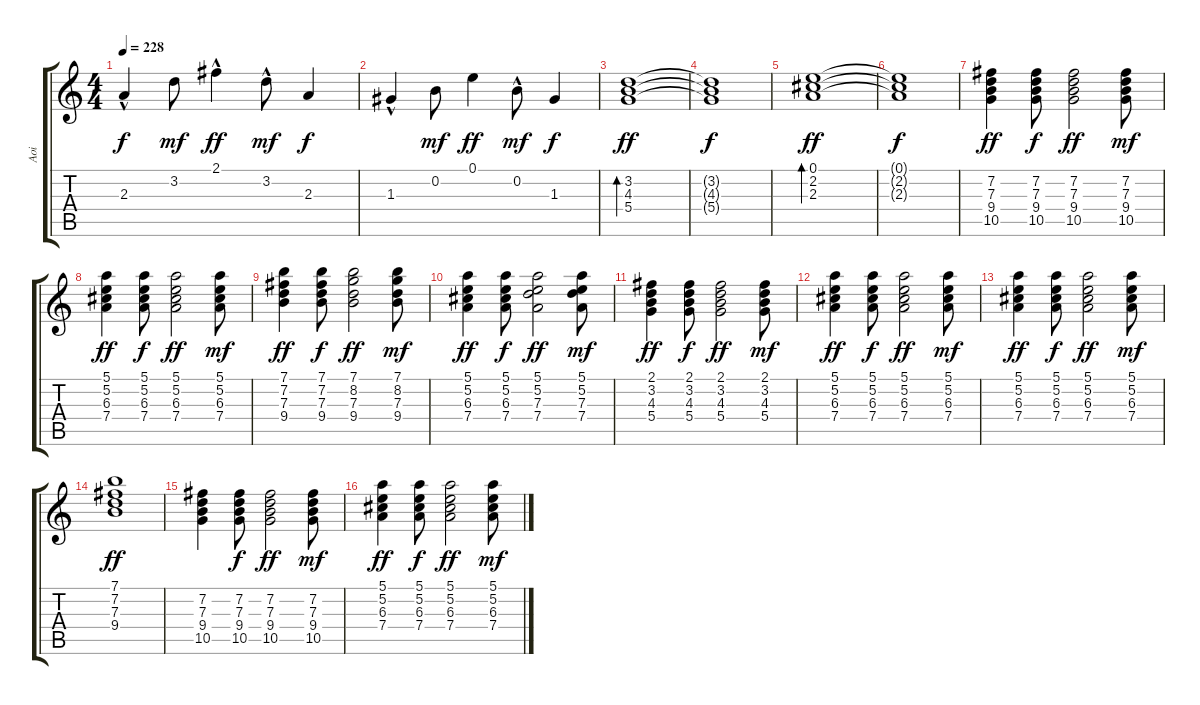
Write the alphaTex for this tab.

\track ("Aoi" "Aoi") {instrument electricguitarclean}
\staff {score tabs}
\tuning (E4 B3 G3 D3 A2 E2) {hide}
\ts (4 4)
\tempo 228
\clef g2
\ks c
2.3{hac}.4{dy f} 3.2.8{dy mf} 2.1{hac}.4{dy ff} 3.2{hac}.8{dy mf} 2.3.4{dy f} |
1.3{hac}.4 0.2.8{dy mf} 0.1.4{dy ff} 0.2{hac}.8{dy mf} 1.3.4{dy f} |
(3.2 4.3 5.4).1{bd 480 dy ff} |
(3.2{t} 4.3{t} 5.4{t}).1{dy f} |
(0.1 2.2 2.3).1{bd 480 dy ff} |
(0.1{t} 2.2{t} 2.3{t}).1{dy f} |
(7.2 7.3 9.4 10.5).4{dy ff} (7.2 7.3 9.4 10.5).8{dy f} (7.2 7.3 9.4 10.5).2{dy ff} (7.2 7.3 9.4 10.5).8{dy mf} |
(5.1 5.2 6.3 7.4).4{dy ff} (5.1 5.2 6.3 7.4).8{dy f} (5.1 5.2 6.3 7.4).2{dy ff} (5.1 5.2 6.3 7.4).8{dy mf} |
(7.1 7.2 7.3 9.4).4{dy ff} (7.1 7.2 7.3 9.4).8{dy f} (7.1 8.2 7.3 9.4).2{dy ff} (7.1 8.2 7.3 9.4).8{dy mf} |
(5.1 5.2 6.3 7.4).4{dy ff} (5.1 5.2 6.3 7.4).8{dy f} (5.1 5.2 7.3 7.4).2{dy ff} (5.1 5.2 7.3 7.4).8{dy mf} |
(2.1 3.2 4.3 5.4).4{dy ff} (2.1 3.2 4.3 5.4).8{dy f} (2.1 3.2 4.3 5.4).2{dy ff} (2.1 3.2 4.3 5.4).8{dy mf} |
(5.1 5.2 6.3 7.4).4{dy ff} (5.1 5.2 6.3 7.4).8{dy f} (5.1 5.2 6.3 7.4).2{dy ff} (5.1 5.2 6.3 7.4).8{dy mf} |
(5.1 5.2 6.3 7.4).4{dy ff} (5.1 5.2 6.3 7.4).8{dy f} (5.1 5.2 6.3 7.4).2{dy ff} (5.1 5.2 6.3 7.4).8{dy mf} |
(7.1 7.2 7.3 9.4).1{dy ff} |
(7.2 7.3 9.4 10.5).4 (7.2 7.3 9.4 10.5).8{dy f} (7.2 7.3 9.4 10.5).2{dy ff} (7.2 7.3 9.4 10.5).8{dy mf} |
(5.1 5.2 6.3 7.4).4{dy ff} (5.1 5.2 6.3 7.4).8{dy f} (5.1 5.2 6.3 7.4).2{dy ff} (5.1 5.2 6.3 7.4).8{dy mf}
